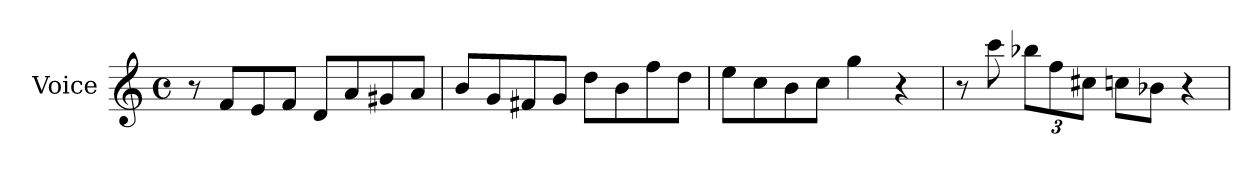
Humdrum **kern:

**kern
*part1
*staff1
*I"Voice
*I'Voice
*clefG2
*M4/4
*met(c)
=1
8r
8f/L
8e/
8f/J
8d/L
8a/
8g#X/
8a/J
=2
8b/L
8g/
8f#X/
8g/J
8dd\L
8b\
8ff\
8dd\J
=3
8ee\L
8cc\
8b\
8cc\J
4gg\
4r
=4
8r
8ccc\
12bb-X\L
12ff\
12cc#X\J
8ccn\L
8b-X\J
4r
=
*-
